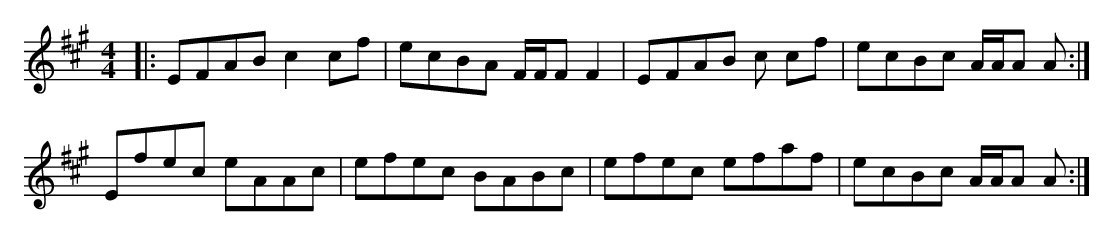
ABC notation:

X:1
M:4/4
K:A
|:EFAB c2 cf|ecBA F/F/F F2|EFAB c cf|ecBc A/A/A A:|
Efec eAAc|efec BABc|efec efaf|ecBc A/A/A A:|
